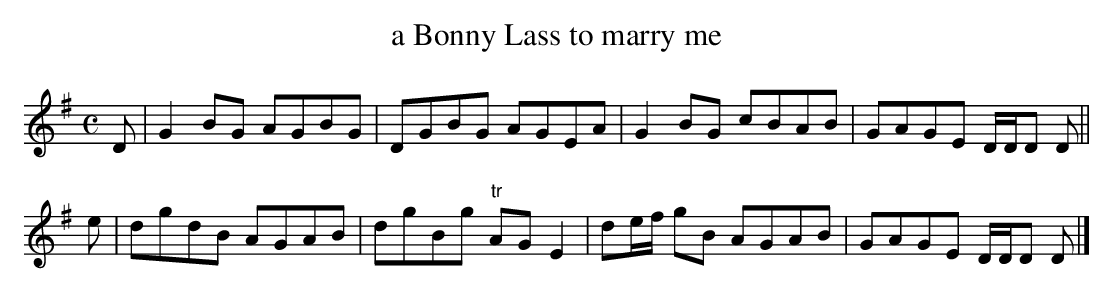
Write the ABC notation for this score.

X:1
T:a Bonny Lass to marry me
M:C
K:G
D|\
G2BG AGBG| DGBG AGEA| G2BG cBAB| GAGE D/D/D D||
e|\
dgdB AGAB| dgBg "tr"AG E2|  de/f/ gB AGAB| GAGE D/D/D D|]
